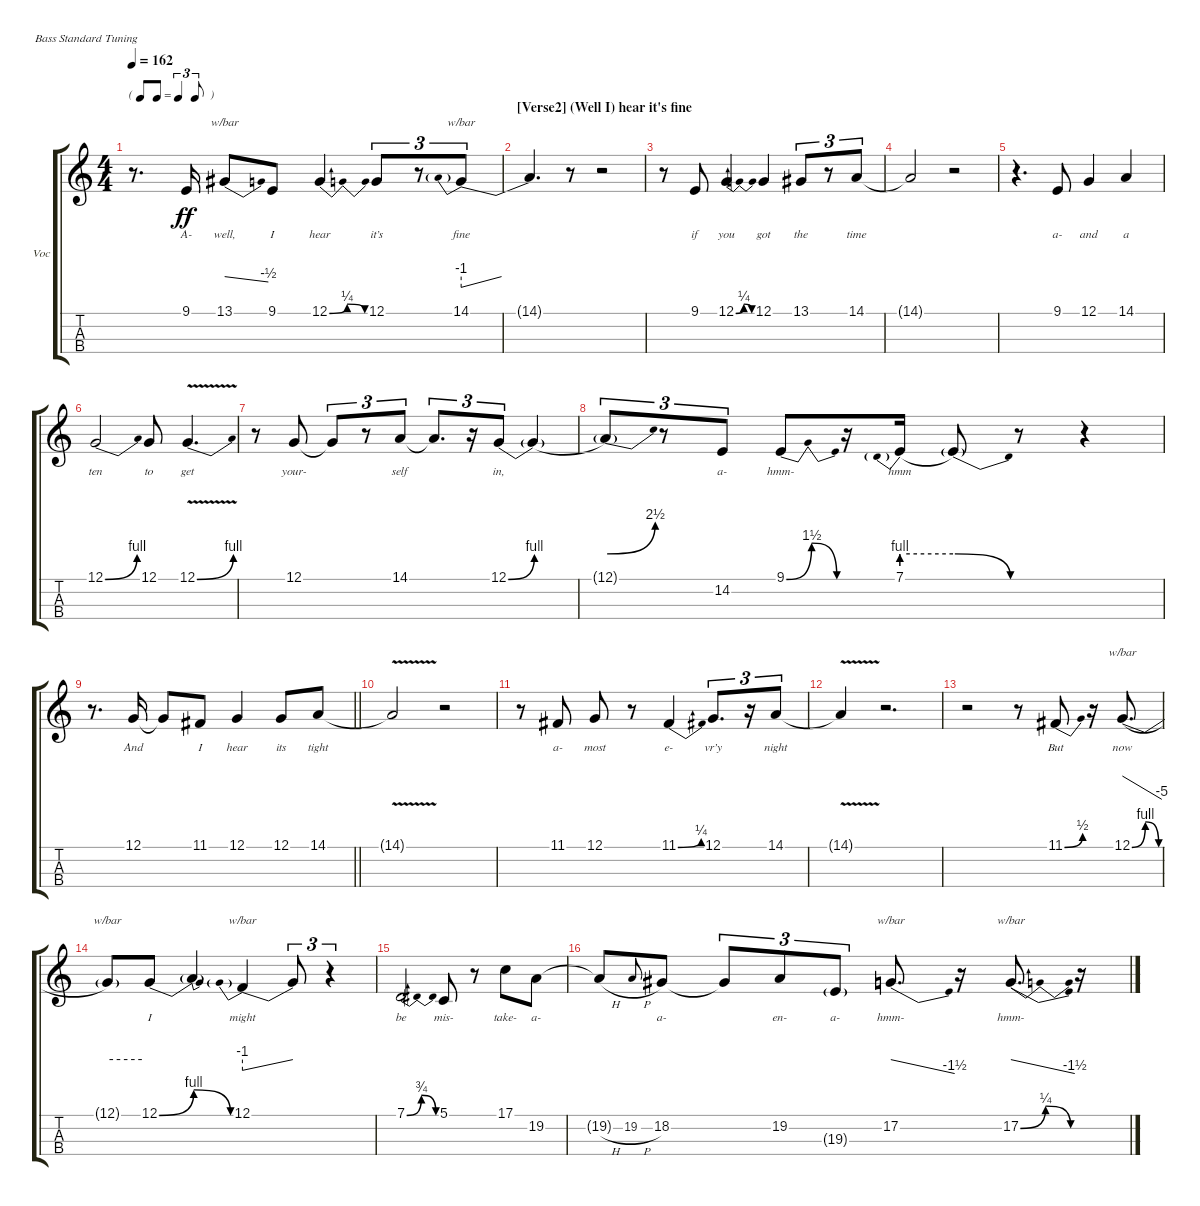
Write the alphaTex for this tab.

\bracketExtendMode groupsimilarinstruments
\firstSystemTrackNameOrientation horizontal
\otherSystemsTrackNameOrientation horizontal
\track ("Vocal" "Voc") {instrument electricbassfinger}
\staff {score tabs}
\tuning (G2 D2 A1 E1)
\ts (4 4)
\tf triplet8th
\tempo 162
\clef g2
\scale
0.333333
\ks c
r.8{d dy ff} 9.1.16{lyrics (0 "A-") lyrics (1 "") lyrics (2 "") lyrics (3 "") lyrics (4 "")} 13.1.8{tbe (dive default 29.4 0 38.4 -2) lyrics (0 "well,") lyrics (1 "") lyrics (2 "") lyrics (3 "") lyrics (4 "")} 9.1.8{lyrics (0 "I") lyrics (1 "") lyrics (2 "") lyrics (3 "") lyrics (4 "")} 12.1{be (bendrelease 0 0 0.6 1 3 1 13.799999999999999 0)}.4{lyrics (0 "hear") lyrics (1 "") lyrics (2 "") lyrics (3 "") lyrics (4 "")} 12.1.8{tu (3 2) lyrics (0 "it’s") lyrics (1 "") lyrics (2 "") lyrics (3 "") lyrics (4 "")} r.8{tu (3 2)} 14.1.8{tu (3 2) tbe (predivedive default 0 -4 25.2 0) lyrics (0 "fine") lyrics (1 "") lyrics (2 "") lyrics (3 "") lyrics (4 "")} |
\section ("" "[Verse2] (Well I) hear it's fine")
\scale
0.333333 14.1{t}.4{d lyrics (0 "") lyrics (1 "") lyrics (2 "") lyrics (3 "") lyrics (4 "")} r.8 r.2 |
\scale
0.333333 r.8 9.1.8{lyrics (0 "if") lyrics (1 "") lyrics (2 "") lyrics (3 "") lyrics (4 "")} 12.1{be (bendrelease 0 0 0.6 1 3 1 13.799999999999999 0)}.4{lyrics (0 "you") lyrics (1 "") lyrics (2 "") lyrics (3 "") lyrics (4 "")} 12.1.4{lyrics (0 "got") lyrics (1 "") lyrics (2 "") lyrics (3 "") lyrics (4 "")} 13.1.8{tu (3 2) lyrics (0 "the") lyrics (1 "") lyrics (2 "") lyrics (3 "") lyrics (4 "")} r.8{tu (3 2)} 14.1.8{tu (3 2) lyrics (0 "time") lyrics (1 "") lyrics (2 "") lyrics (3 "") lyrics (4 "")} |
\scale
0.333333 14.1{t}.2{lyrics (0 "") lyrics (1 "") lyrics (2 "") lyrics (3 "") lyrics (4 "")} r.2 |
\scale
0.333333 r.4{d} 9.1.8{lyrics (0 "a-") lyrics (1 "") lyrics (2 "") lyrics (3 "") lyrics (4 "")} 12.1.4{lyrics (0 "and") lyrics (1 "") lyrics (2 "") lyrics (3 "") lyrics (4 "")} 14.1.4{lyrics (0 "a") lyrics (1 "") lyrics (2 "") lyrics (3 "") lyrics (4 "")} |
\scale
0.333333 12.1{be (bend 0 0 17.4 4)}.2{lyrics (0 "ten") lyrics (1 "") lyrics (2 "") lyrics (3 "") lyrics (4 "")} 12.1.8{lyrics (0 "to") lyrics (1 "") lyrics (2 "") lyrics (3 "") lyrics (4 "")} 12.1{be (bend 0 0 12.6 4) v}.4{d lyrics (0 "get") lyrics (1 "") lyrics (2 "") lyrics (3 "") lyrics (4 "")} |
\scale
0.333333 r.8 12.1.8{lyrics (0 "your-") lyrics (1 "") lyrics (2 "") lyrics (3 "") lyrics (4 "")} 12.1{t}.8{tu (3 2) lyrics (0 "") lyrics (1 "") lyrics (2 "") lyrics (3 "") lyrics (4 "")} r.8{tu (3 2)} 14.1.8{tu (3 2) lyrics (0 "self") lyrics (1 "") lyrics (2 "") lyrics (3 "") lyrics (4 "")} 14.1{t}.8{d tu (3 2) lyrics (0 "") lyrics (1 "") lyrics (2 "") lyrics (3 "") lyrics (4 "")} r.16{tu (3 2)} 12.1{be (bend 48 0 60 4)}.8{tu (3 2) lyrics (0 "in,") lyrics (1 "") lyrics (2 "") lyrics (3 "") lyrics (4 "")} 12.1{be (hold 0 0 60 0) t}.4{lyrics (0 "") lyrics (1 "") lyrics (2 "") lyrics (3 "") lyrics (4 "")} |
\scale
0.333333 12.1{be (bend 0.6 4 10.799999999999999 10) t}.8{tu (3 2) lyrics (0 "") lyrics (1 "") lyrics (2 "") lyrics (3 "") lyrics (4 "")} r.8{tu (3 2)} 14.2.8{tu (3 2) lyrics (0 "a-") lyrics (1 "") lyrics (2 "") lyrics (3 "") lyrics (4 "")} 9.1{be (bendrelease 0 0 0.6 6 20.4 6 54 0)}.8{lyrics (0 "hmm-") lyrics (1 "") lyrics (2 "") lyrics (3 "") lyrics (4 "")} r.16 7.1{be (prebend 0 4 60 4)}.16{lyrics (0 "hmm") lyrics (1 "") lyrics (2 "") lyrics (3 "") lyrics (4 "")} 7.1{be (release 0 4 48 0) t}.8{lyrics (0 "") lyrics (1 "") lyrics (2 "") lyrics (3 "") lyrics (4 "")} r.8 r.4 |
\scale
0.333333
\barLineRight lightlight
r.8{d} 12.1.16{lyrics (0 "And") lyrics (1 "") lyrics (2 "") lyrics (3 "") lyrics (4 "")} 12.1{t}.8{lyrics (0 "") lyrics (1 "") lyrics (2 "") lyrics (3 "") lyrics (4 "")} 11.1.8{lyrics (0 "I") lyrics (1 "") lyrics (2 "") lyrics (3 "") lyrics (4 "")} 12.1.4{lyrics (0 "hear") lyrics (1 "") lyrics (2 "") lyrics (3 "") lyrics (4 "")} 12.1.8{lyrics (0 "its") lyrics (1 "") lyrics (2 "") lyrics (3 "") lyrics (4 "")} 14.1.8{lyrics (0 "tight") lyrics (1 "") lyrics (2 "") lyrics (3 "") lyrics (4 "")} |
\scale
0.333333 14.1{v t}.2{lyrics (0 "") lyrics (1 "") lyrics (2 "") lyrics (3 "") lyrics (4 "")} r.2 |
\scale
0.333333 r.8 11.1.8{lyrics (0 "a-") lyrics (1 "") lyrics (2 "") lyrics (3 "") lyrics (4 "")} 12.1.8{lyrics (0 "most") lyrics (1 "") lyrics (2 "") lyrics (3 "") lyrics (4 "")} r.8 11.1{be (bend 0 0 36.6 1)}.4{lyrics (0 "e-") lyrics (1 "") lyrics (2 "") lyrics (3 "") lyrics (4 "")} 12.1.8{d tu (3 2) lyrics (0 "vr’y") lyrics (1 "") lyrics (2 "") lyrics (3 "") lyrics (4 "")} r.16{tu (3 2)} 14.1.8{tu (3 2) lyrics (0 "night") lyrics (1 "") lyrics (2 "") lyrics (3 "") lyrics (4 "")} |
\scale
0.333333 14.1{v t}.4{lyrics (0 "") lyrics (1 "") lyrics (2 "") lyrics (3 "") lyrics (4 "")} r.2{d} |
\scale
0.333333 r.2 r.8 11.1{be (bend 0 0 29.4 2)}.8{lyrics (0 "But") lyrics (1 "") lyrics (2 "") lyrics (3 "") lyrics (4 "")} r.16 12.1{be (bendrelease 0 0 10.2 4 24 4 39 0)}.8{d tbe (dive default 30.599999999999998 0 59.4 -20) lyrics (0 "now") lyrics (1 "") lyrics (2 "") lyrics (3 "") lyrics (4 "") legatoorigin} |
\scale
0.333333 12.1{t}.8{tbe (hold default 0 0 60 0) lyrics (0 "") lyrics (1 "") lyrics (2 "") lyrics (3 "") lyrics (4 "")} 12.1{be (bend 0 0 15 4)}.8{lyrics (0 "I") lyrics (1 "") lyrics (2 "") lyrics (3 "") lyrics (4 "")} 12.1{be (release 21.599999999999998 4 42.6 0) t}.4{lyrics (0 "") lyrics (1 "") lyrics (2 "") lyrics (3 "") lyrics (4 "")} 12.1.4{tbe (predivedive default 0 -4 11.4 0) lyrics (0 "might") lyrics (1 "") lyrics (2 "") lyrics (3 "") lyrics (4 "")} 12.1{t}.8{tu (3 2) lyrics (0 "") lyrics (1 "") lyrics (2 "") lyrics (3 "") lyrics (4 "")} r.4{tu (3 2)} |
\scale
0.333333 7.1{be (bendrelease 0 0 5.3999999999999995 3 7.8 3 28.799999999999997 0)}.2{lyrics (0 "be") lyrics (1 "") lyrics (2 "") lyrics (3 "") lyrics (4 "")} 5.1.8{lyrics (0 "mis-") lyrics (1 "") lyrics (2 "") lyrics (3 "") lyrics (4 "")} r.8 17.1.8{lyrics (0 "take-") lyrics (1 "") lyrics (2 "") lyrics (3 "") lyrics (4 "")} 19.2.8{lyrics (0 "a-") lyrics (1 "") lyrics (2 "") lyrics (3 "") lyrics (4 "")} |
\scale
0.333333 19.2{h t}.8{lyrics (0 "") lyrics (1 "") lyrics (2 "") lyrics (3 "") lyrics (4 "")} 19.2{h}.8{lyrics (0 "") lyrics (1 "") lyrics (2 "") lyrics (3 "") lyrics (4 "") gr onbeat} 18.2.8{lyrics (0 "a-") lyrics (1 "") lyrics (2 "") lyrics (3 "") lyrics (4 "")} 18.2{t}.8{tu (3 2) lyrics (0 "") lyrics (1 "") lyrics (2 "") lyrics (3 "") lyrics (4 "")} 19.2.8{tu (3 2) lyrics (0 "en-") lyrics (1 "") lyrics (2 "") lyrics (3 "") lyrics (4 "")} 19.3{g}.8{tu (3 2) lyrics (0 "a-") lyrics (1 "") lyrics (2 "") lyrics (3 "") lyrics (4 "")} 17.2.8{d tbe (dive default 19.8 0 54 -6) lyrics (0 "hmm-") lyrics (1 "") lyrics (2 "") lyrics (3 "") lyrics (4 "")} r.16 17.2{be (bendrelease 0 0 4.8 1 10.2 1 18 0)}.8{d tbe (dive default 19.8 0 54 -6) lyrics (0 "hmm-") lyrics (1 "") lyrics (2 "") lyrics (3 "") lyrics (4 "")} r.16
